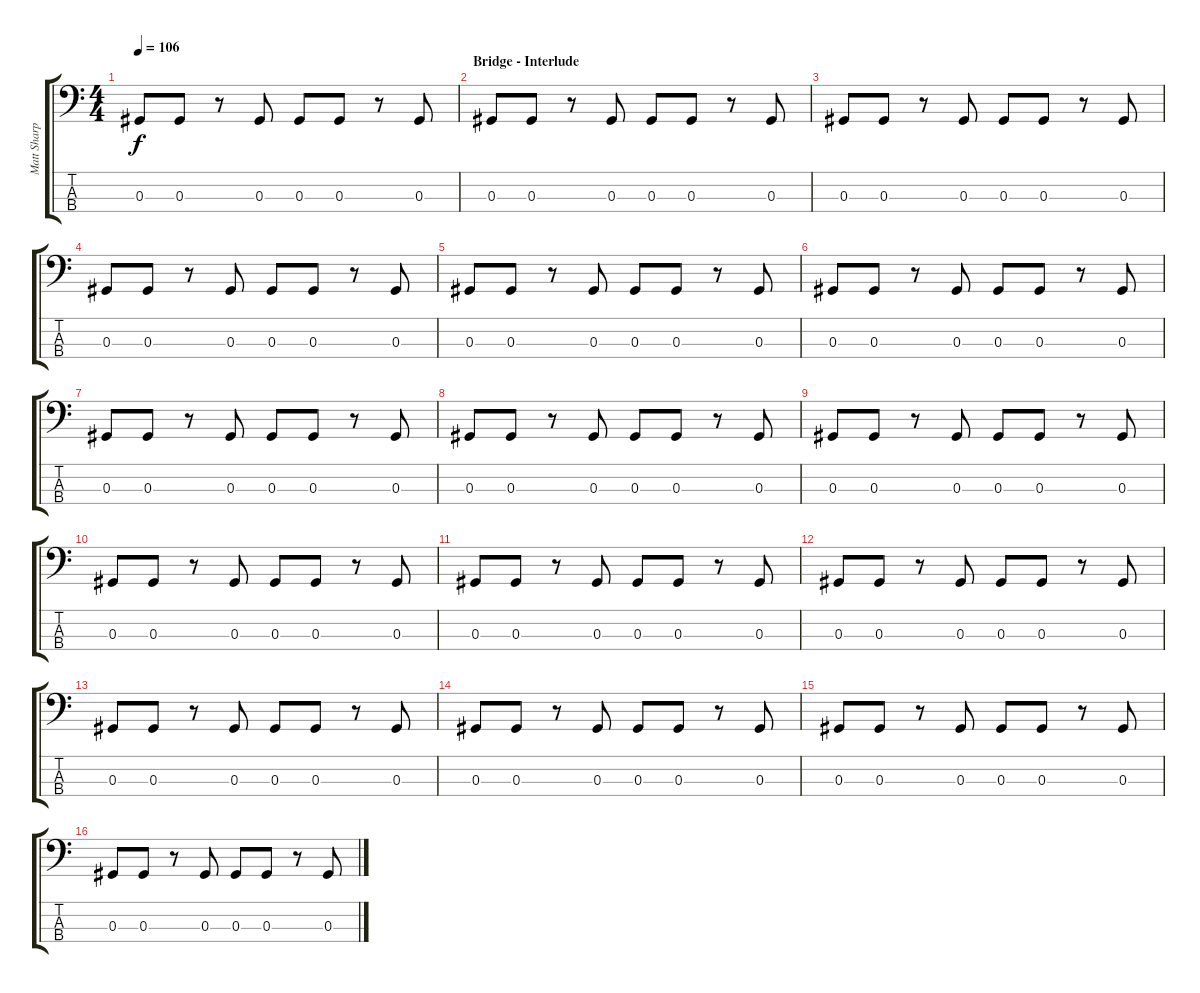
\track ("Matt Sharp" "Matt Sharp") {instrument electricbasspick}
\staff {score tabs}
\tuning (Gb2 Db2 Ab1 Eb1) {hide}
\ts (4 4)
\tempo 106
\clef f4
\ks c
0.3.8{dy f} 0.3.8 r.8 0.3.8 0.3.8 0.3.8 r.8 0.3.8 |
\section ("" "Bridge - Interlude")
0.3.8 0.3.8 r.8 0.3.8 0.3.8 0.3.8 r.8 0.3.8 |
0.3.8 0.3.8 r.8 0.3.8 0.3.8 0.3.8 r.8 0.3.8 |
0.3.8 0.3.8 r.8 0.3.8 0.3.8 0.3.8 r.8 0.3.8 |
0.3.8 0.3.8 r.8 0.3.8 0.3.8 0.3.8 r.8 0.3.8 |
0.3.8 0.3.8 r.8 0.3.8 0.3.8 0.3.8 r.8 0.3.8 |
0.3.8 0.3.8 r.8 0.3.8 0.3.8 0.3.8 r.8 0.3.8 |
0.3.8 0.3.8 r.8 0.3.8 0.3.8 0.3.8 r.8 0.3.8 |
0.3.8 0.3.8 r.8 0.3.8 0.3.8 0.3.8 r.8 0.3.8 |
0.3.8 0.3.8 r.8 0.3.8 0.3.8 0.3.8 r.8 0.3.8 |
0.3.8 0.3.8 r.8 0.3.8 0.3.8 0.3.8 r.8 0.3.8 |
0.3.8 0.3.8 r.8 0.3.8 0.3.8 0.3.8 r.8 0.3.8 |
0.3.8 0.3.8 r.8 0.3.8 0.3.8 0.3.8 r.8 0.3.8 |
0.3.8 0.3.8 r.8 0.3.8 0.3.8 0.3.8 r.8 0.3.8 |
0.3.8 0.3.8 r.8 0.3.8 0.3.8 0.3.8 r.8 0.3.8 |
0.3.8 0.3.8 r.8 0.3.8 0.3.8 0.3.8 r.8 0.3.8
